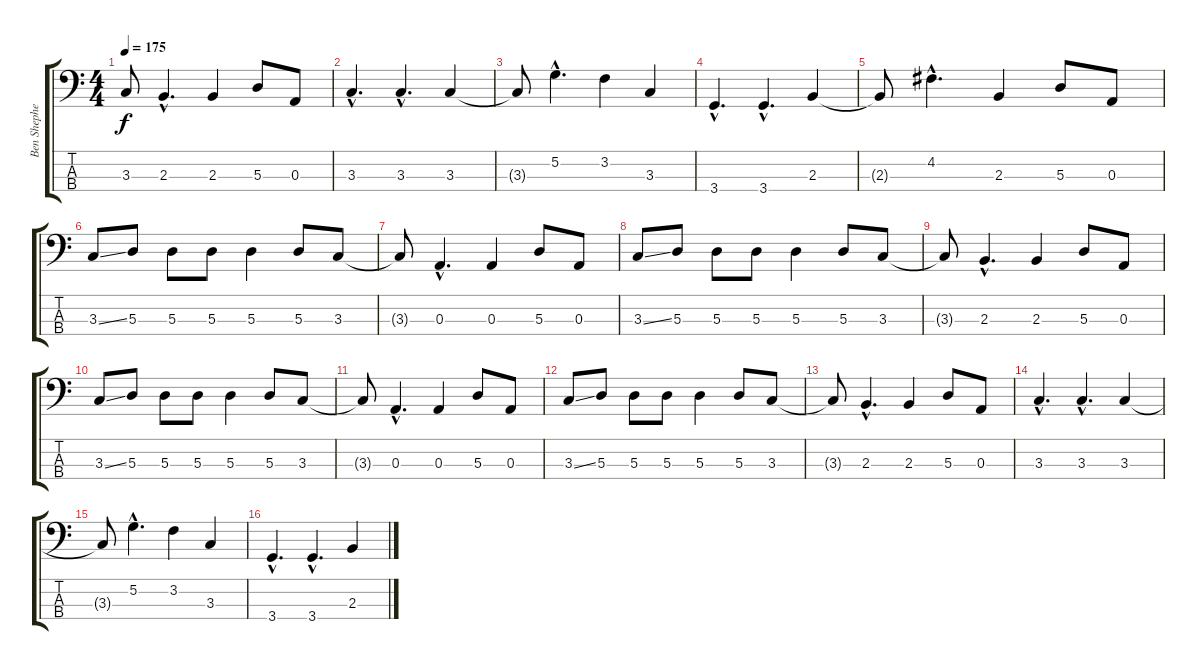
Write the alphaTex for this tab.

\track ("Ben Shepherd-Bass" "Ben Shephe") {instrument electricbassfinger}
\staff {score tabs}
\tuning (G2 D2 A1 E1) {hide}
\ts (4 4)
\tempo 175
\clef f4
\ks c
3.3{t}.8{dy f} 2.3{hac}.4{d} 2.3.4 5.3.8 0.3.8 |
3.3{hac}.4{d} 3.3{hac}.4{d} 3.3.4 |
3.3{t}.8 5.2{hac}.4{d} 3.2.4 3.3.4 |
3.4{hac}.4{d} 3.4{hac}.4{d} 2.3.4 |
2.3{t}.8 4.2{hac}.4{d} 2.3.4 5.3.8 0.3.8 |
3.3{ss}.8 5.3.8 5.3.8 5.3.8 5.3.4 5.3.8 3.3.8 |
3.3{t}.8 0.3{hac}.4{d} 0.3.4 5.3.8 0.3.8 |
3.3{ss}.8 5.3.8 5.3.8 5.3.8 5.3.4 5.3.8 3.3.8 |
3.3{t}.8 2.3{hac}.4{d} 2.3.4 5.3.8 0.3.8 |
3.3{ss}.8 5.3.8 5.3.8 5.3.8 5.3.4 5.3.8 3.3.8 |
3.3{t}.8 0.3{hac}.4{d} 0.3.4 5.3.8 0.3.8 |
3.3{ss}.8 5.3.8 5.3.8 5.3.8 5.3.4 5.3.8 3.3.8 |
3.3{t}.8 2.3{hac}.4{d} 2.3.4 5.3.8 0.3.8 |
3.3{hac}.4{d} 3.3{hac}.4{d} 3.3.4 |
3.3{t}.8 5.2{hac}.4{d} 3.2.4 3.3.4 |
3.4{hac}.4{d} 3.4{hac}.4{d} 2.3.4
